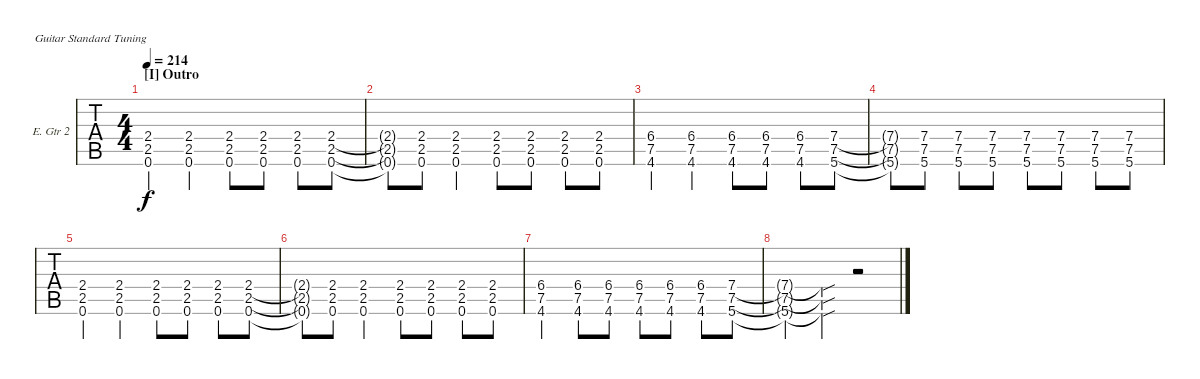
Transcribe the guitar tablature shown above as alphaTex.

\bracketExtendMode groupsimilarinstruments
\firstSystemTrackNameOrientation horizontal
\otherSystemsTrackNameOrientation horizontal
\track ("Matt Skiba - Guitar Two" "E. Gtr 2") {instrument distortionguitar}
\staff {tabs}
\tuning (E4 B3 G3 D3 A2 E2)
\ts (4 4)
\section ("I" "Outro")
\tempo 214
\clef g2
\ks c
(2.4 2.5 0.6).4{dy f} (2.4 2.5 0.6).4 (2.4 2.5 0.6).8 (2.4 2.5 0.6).8 (2.4 2.5 0.6).8 (2.4 2.5 0.6).8 |
(2.4{t} 2.5{t} 0.6{t}).8 (2.4 2.5 0.6).8 (2.4 2.5 0.6).4 (2.4 2.5 0.6).8 (2.4 2.5 0.6).8 (2.4 2.5 0.6).8 (2.4 2.5 0.6).8 |
(6.4 7.5 4.6).4 (6.4 7.5 4.6).4 (6.4 7.5 4.6).8 (6.4 7.5 4.6).8 (6.4 7.5 4.6).8 (7.4 7.5 5.6).8 |
(7.4{t} 7.5{t} 5.6{t}).8 (7.4 7.5 5.6).8 (7.4 7.5 5.6).8 (7.4 7.5 5.6).8 (7.4 7.5 5.6).8 (7.4 7.5 5.6).8 (7.4 7.5 5.6).8 (7.4 7.5 5.6).8 |
(2.4 2.5 0.6).4 (2.4 2.5 0.6).4 (2.4 2.5 0.6).8 (2.4 2.5 0.6).8 (2.4 2.5 0.6).8 (2.4 2.5 0.6).8 |
(2.4{t} 2.5{t} 0.6{t}).8 (2.4 2.5 0.6).8 (2.4 2.5 0.6).4 (2.4 2.5 0.6).8 (2.4 2.5 0.6).8 (2.4 2.5 0.6).8 (2.4 2.5 0.6).8 |
(6.4 7.5 4.6).4 (6.4 7.5 4.6).8 (6.4 7.5 4.6).8 (6.4 7.5 4.6).8 (6.4 7.5 4.6).8 (6.4 7.5 4.6).8 (7.4 7.5 5.6).8 |
(7.4{t} 7.5{t} 5.6{t}).4 (7.4{sou t} 7.5{sou t} 5.6{sou t}).4 r.2
